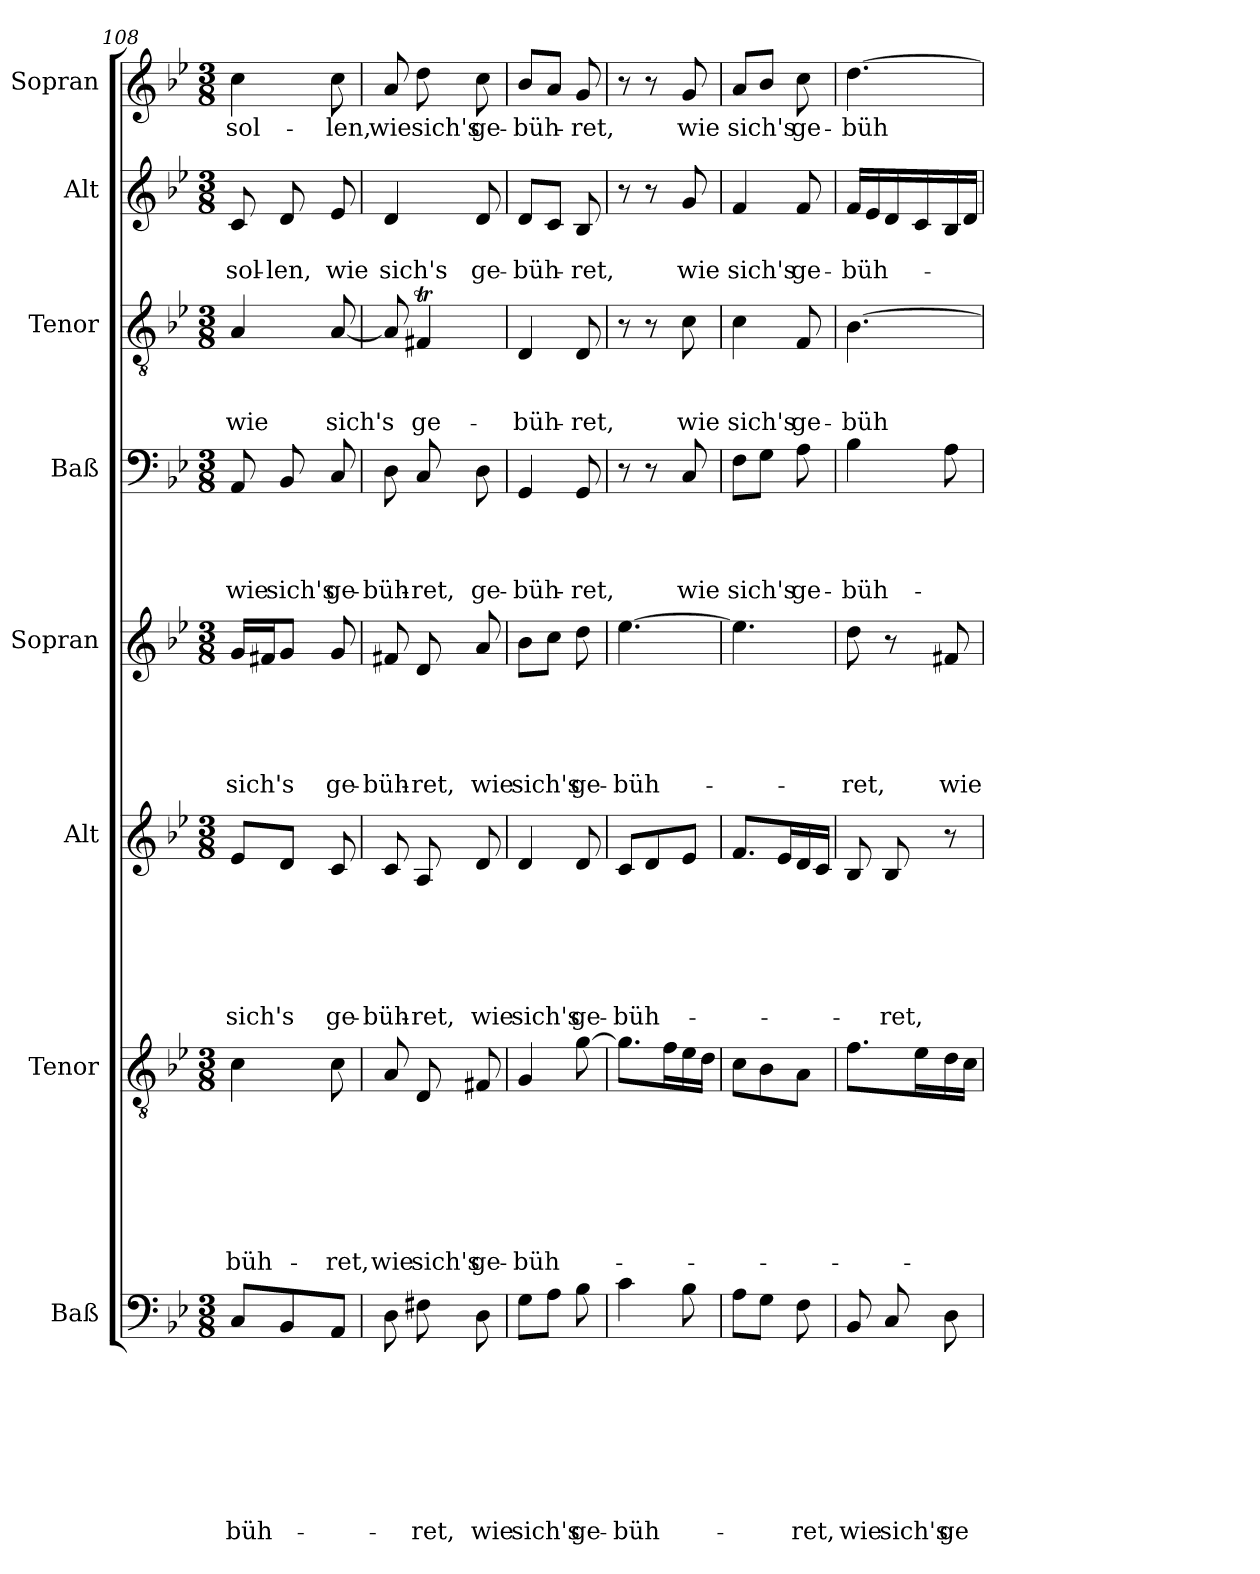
**kern	**text	**text	**text	**text	**text	**text	**text	**text	**kern	**text	**text	**text	**text	**text	**text	**text	**kern	**text	**text	**text	**text	**text	**text	**kern	**text	**text	**text	**text	**text	**kern	**text	**text	**text	**text	**kern	**text	**text	**text	**kern	**text	**text	**kern	**text
*part8	*part8	*part8	*part8	*part8	*part8	*part8	*part8	*part8	*part7	*part7	*part7	*part7	*part7	*part7	*part7	*part7	*part6	*part6	*part6	*part6	*part6	*part6	*part6	*part5	*part5	*part5	*part5	*part5	*part5	*part4	*part4	*part4	*part4	*part4	*part3	*part3	*part3	*part3	*part2	*part2	*part2	*part1	*part1
*staff8	*staff8	*staff8	*staff8	*staff8	*staff8	*staff8	*staff8	*staff8	*staff7	*staff7	*staff7	*staff7	*staff7	*staff7	*staff7	*staff7	*staff6	*staff6	*staff6	*staff6	*staff6	*staff6	*staff6	*staff5	*staff5	*staff5	*staff5	*staff5	*staff5	*staff4	*staff4	*staff4	*staff4	*staff4	*staff3	*staff3	*staff3	*staff3	*staff2	*staff2	*staff2	*staff1	*staff1
*I"Baß	*	*	*	*	*	*	*	*	*I"Tenor	*	*	*	*	*	*	*	*I"Alt	*	*	*	*	*	*	*I"Sopran	*	*	*	*	*	*I"Baß	*	*	*	*	*I"Tenor	*	*	*	*I"Alt	*	*	*I"Sopran	*
*clefF4	*	*	*	*	*	*	*	*	*clefGv2	*	*	*	*	*	*	*	*clefG2	*	*	*	*	*	*	*clefG2	*	*	*	*	*	*clefF4	*	*	*	*	*clefGv2	*	*	*	*clefG2	*	*	*clefG2	*
*k[b-e-]	*	*	*	*	*	*	*	*	*k[b-e-]	*	*	*	*	*	*	*	*k[b-e-]	*	*	*	*	*	*	*k[b-e-]	*	*	*	*	*	*k[b-e-]	*	*	*	*	*k[b-e-]	*	*	*	*k[b-e-]	*	*	*k[b-e-]	*
*B-:	*	*	*	*	*	*	*	*	*B-:	*	*	*	*	*	*	*	*B-:	*	*	*	*	*	*	*B-:	*	*	*	*	*	*B-:	*	*	*	*	*B-:	*	*	*	*B-:	*	*	*B-:	*
*M3/8	*	*	*	*	*	*	*	*	*M3/8	*	*	*	*	*	*	*	*M3/8	*	*	*	*	*	*	*M3/8	*	*	*	*	*	*M3/8	*	*	*	*	*M3/8	*	*	*	*M3/8	*	*	*M3/8	*
=108	=108	=108	=108	=108	=108	=108	=108	=108	=108	=108	=108	=108	=108	=108	=108	=108	=108	=108	=108	=108	=108	=108	=108	=108	=108	=108	=108	=108	=108	=108	=108	=108	=108	=108	=108	=108	=108	=108	=108	=108	=108	=108	=108
8C!/L	.	.	.	.	.	.	.	-büh-	4c!\	.	.	.	.	.	.	-büh-	8e-!/L	.	.	.	.	.	sich's	16g!/LL	.	.	.	.	sich's	8AA!/	.	.	.	wie	4A!/	.	.	wie	8c!/	.	sol-	4cc!\	sol-
.	.	.	.	.	.	.	.	.	.	.	.	.	.	.	.	.	.	.	.	.	.	.	.	16f#X!/J	.	.	.	.	.	.	.	.	.	.	.	.	.	.	.	.	.	.	.
8BB-!/	.	.	.	.	.	.	.	.	.	.	.	.	.	.	.	.	8d!/J	.	.	.	.	.	.	8g!/J	.	.	.	.	.	8BB-!/	.	.	.	sich's	.	.	.	.	8d!/	.	-len,	.	.
8AA!/J	.	.	.	.	.	.	.	.	8c!\	.	.	.	.	.	.	-ret,	8c!/	.	.	.	.	.	ge-	8g!/	.	.	.	.	ge-	8C!/	.	.	.	ge-	[8A!/	.	.	sich's	8e-!/	.	wie	8cc!\	-len,
=109	=109	=109	=109	=109	=109	=109	=109	=109	=109	=109	=109	=109	=109	=109	=109	=109	=109	=109	=109	=109	=109	=109	=109	=109	=109	=109	=109	=109	=109	=109	=109	=109	=109	=109	=109	=109	=109	=109	=109	=109	=109	=109	=109
8D!\	.	.	.	.	.	.	.	.	8A!/	.	.	.	.	.	.	wie	8c!/	.	.	.	.	.	-büh-	8f#X!/	.	.	.	.	-büh-	8D!\	.	.	.	-büh-	8A!/]	.	.	.	4d!/	.	sich's	8a!/	wie
8F#X!\	.	.	.	.	.	.	.	-ret,	8D!/	.	.	.	.	.	.	sich's	8A!/	.	.	.	.	.	-ret,	8d!/	.	.	.	.	-ret,	8C!/	.	.	.	-ret,	4F#Xt!/	.	.	ge-	.	.	.	8dd!\	sich's
8D!\	.	.	.	.	.	.	.	wie	8F#X!/	.	.	.	.	.	.	ge-	8d!/	.	.	.	.	.	wie	8a!/	.	.	.	.	wie	8D!\	.	.	.	ge-	.	.	.	.	8d!/	.	ge-	8cc!\	ge-
!!LO:LB:g=z
=110	=110	=110	=110	=110	=110	=110	=110	=110	=110	=110	=110	=110	=110	=110	=110	=110	=110	=110	=110	=110	=110	=110	=110	=110	=110	=110	=110	=110	=110	=110	=110	=110	=110	=110	=110	=110	=110	=110	=110	=110	=110	=110	=110
8G!\L	.	.	.	.	.	.	.	sich's	4G!/	.	.	.	.	.	.	-büh-	4d!/	.	.	.	.	.	sich's	8b-!\L	.	.	.	.	sich's	4GG!/	.	.	.	-büh-	4D!/	.	.	-büh-	8d!/L	.	-büh-	8b-!/L	-büh-
8A!\J	.	.	.	.	.	.	.	.	.	.	.	.	.	.	.	.	.	.	.	.	.	.	.	8cc!\J	.	.	.	.	.	.	.	.	.	.	.	.	.	.	8c!/J	.	.	8a!/J	.
8B-!\	.	.	.	.	.	.	.	ge-	[8g!\	.	.	.	.	.	.	.	8d!/	.	.	.	.	.	ge-	8dd!\	.	.	.	.	ge-	8GG!/	.	.	.	-ret,	8D!/	.	.	-ret,	8B-!/	.	-ret,	8g!/	-ret,
=111	=111	=111	=111	=111	=111	=111	=111	=111	=111	=111	=111	=111	=111	=111	=111	=111	=111	=111	=111	=111	=111	=111	=111	=111	=111	=111	=111	=111	=111	=111	=111	=111	=111	=111	=111	=111	=111	=111	=111	=111	=111	=111	=111
4c!\	.	.	.	.	.	.	.	-büh-	8.g!\L]	.	.	.	.	.	.	.	8c!/L	.	.	.	.	.	-büh-	[4.ee-!\	.	.	.	.	-büh-	8r	.	.	.	.	8r	.	.	.	8r	.	.	8r	.
.	.	.	.	.	.	.	.	.	.	.	.	.	.	.	.	.	8d!/	.	.	.	.	.	.	.	.	.	.	.	.	8r	.	.	.	.	8r	.	.	.	8r	.	.	8r	.
.	.	.	.	.	.	.	.	.	16f!\L	.	.	.	.	.	.	.	.	.	.	.	.	.	.	.	.	.	.	.	.	.	.	.	.	.	.	.	.	.	.	.	.	.	.
8B-!\	.	.	.	.	.	.	.	.	16e-!\	.	.	.	.	.	.	.	8e-!/J	.	.	.	.	.	.	.	.	.	.	.	.	8C!/	.	.	.	wie	8c!\	.	.	wie	8g!/	.	wie	8g!/	wie
.	.	.	.	.	.	.	.	.	16d!\JJ	.	.	.	.	.	.	.	.	.	.	.	.	.	.	.	.	.	.	.	.	.	.	.	.	.	.	.	.	.	.	.	.	.	.
=112	=112	=112	=112	=112	=112	=112	=112	=112	=112	=112	=112	=112	=112	=112	=112	=112	=112	=112	=112	=112	=112	=112	=112	=112	=112	=112	=112	=112	=112	=112	=112	=112	=112	=112	=112	=112	=112	=112	=112	=112	=112	=112	=112
8A!\L	.	.	.	.	.	.	.	.	8c!\L	.	.	.	.	.	.	.	8.f!/L	.	.	.	.	.	.	4.ee-!\]	.	.	.	.	.	8F!\L	.	.	.	sich's	4c!\	.	.	sich's	4f!/	.	sich's	8a!/L	sich's
8G!\J	.	.	.	.	.	.	.	.	8B-!\	.	.	.	.	.	.	.	.	.	.	.	.	.	.	.	.	.	.	.	.	8G!\J	.	.	.	.	.	.	.	.	.	.	.	8b-!/J	.
.	.	.	.	.	.	.	.	.	.	.	.	.	.	.	.	.	16e-!/L	.	.	.	.	.	.	.	.	.	.	.	.	.	.	.	.	.	.	.	.	.	.	.	.	.	.
8F!\	.	.	.	.	.	.	.	-ret,	8A!\J	.	.	.	.	.	.	.	16d!/	.	.	.	.	.	.	.	.	.	.	.	.	8A!\	.	.	.	ge-	8F!/	.	.	ge-	8f!/	.	ge-	8cc!\	ge-
.	.	.	.	.	.	.	.	.	.	.	.	.	.	.	.	.	16c!/JJ	.	.	.	.	.	.	.	.	.	.	.	.	.	.	.	.	.	.	.	.	.	.	.	.	.	.
=113	=113	=113	=113	=113	=113	=113	=113	=113	=113	=113	=113	=113	=113	=113	=113	=113	=113	=113	=113	=113	=113	=113	=113	=113	=113	=113	=113	=113	=113	=113	=113	=113	=113	=113	=113	=113	=113	=113	=113	=113	=113	=113	=113
8BB-!/	.	.	.	.	.	.	.	wie	8.f!\L	.	.	.	.	.	.	.	8B-!/	.	.	.	.	.	.	8dd!\	.	.	.	.	-ret,	4B-!\	.	.	.	-büh-	[4.B-!\	.	.	-büh-	16f!/LL	.	-büh-	[4.dd!\	-büh-
.	.	.	.	.	.	.	.	.	.	.	.	.	.	.	.	.	.	.	.	.	.	.	.	.	.	.	.	.	.	.	.	.	.	.	.	.	.	.	16e-!/	.	.	.	.
8C!/	.	.	.	.	.	.	.	sich's	.	.	.	.	.	.	.	.	8B-!/	.	.	.	.	.	-ret,	8r	.	.	.	.	.	.	.	.	.	.	.	.	.	.	16d!/	.	.	.	.
.	.	.	.	.	.	.	.	.	16e-!\L	.	.	.	.	.	.	.	.	.	.	.	.	.	.	.	.	.	.	.	.	.	.	.	.	.	.	.	.	.	16c!/	.	.	.	.
8D!\	.	.	.	.	.	.	.	ge-	16d!\	.	.	.	.	.	.	.	8r	.	.	.	.	.	.	8f#X!/	.	.	.	.	wie	8A!\	.	.	.	.	.	.	.	.	16B-!/	.	.	.	.
.	.	.	.	.	.	.	.	.	16c!\JJ	.	.	.	.	.	.	.	.	.	.	.	.	.	.	.	.	.	.	.	.	.	.	.	.	.	.	.	.	.	16d!/JJ	.	.	.	.
=	=	=	=	=	=	=	=	=	=	=	=	=	=	=	=	=	=	=	=	=	=	=	=	=	=	=	=	=	=	=	=	=	=	=	=	=	=	=	=	=	=	=	=
*-	*-	*-	*-	*-	*-	*-	*-	*-	*-	*-	*-	*-	*-	*-	*-	*-	*-	*-	*-	*-	*-	*-	*-	*-	*-	*-	*-	*-	*-	*-	*-	*-	*-	*-	*-	*-	*-	*-	*-	*-	*-	*-	*-
